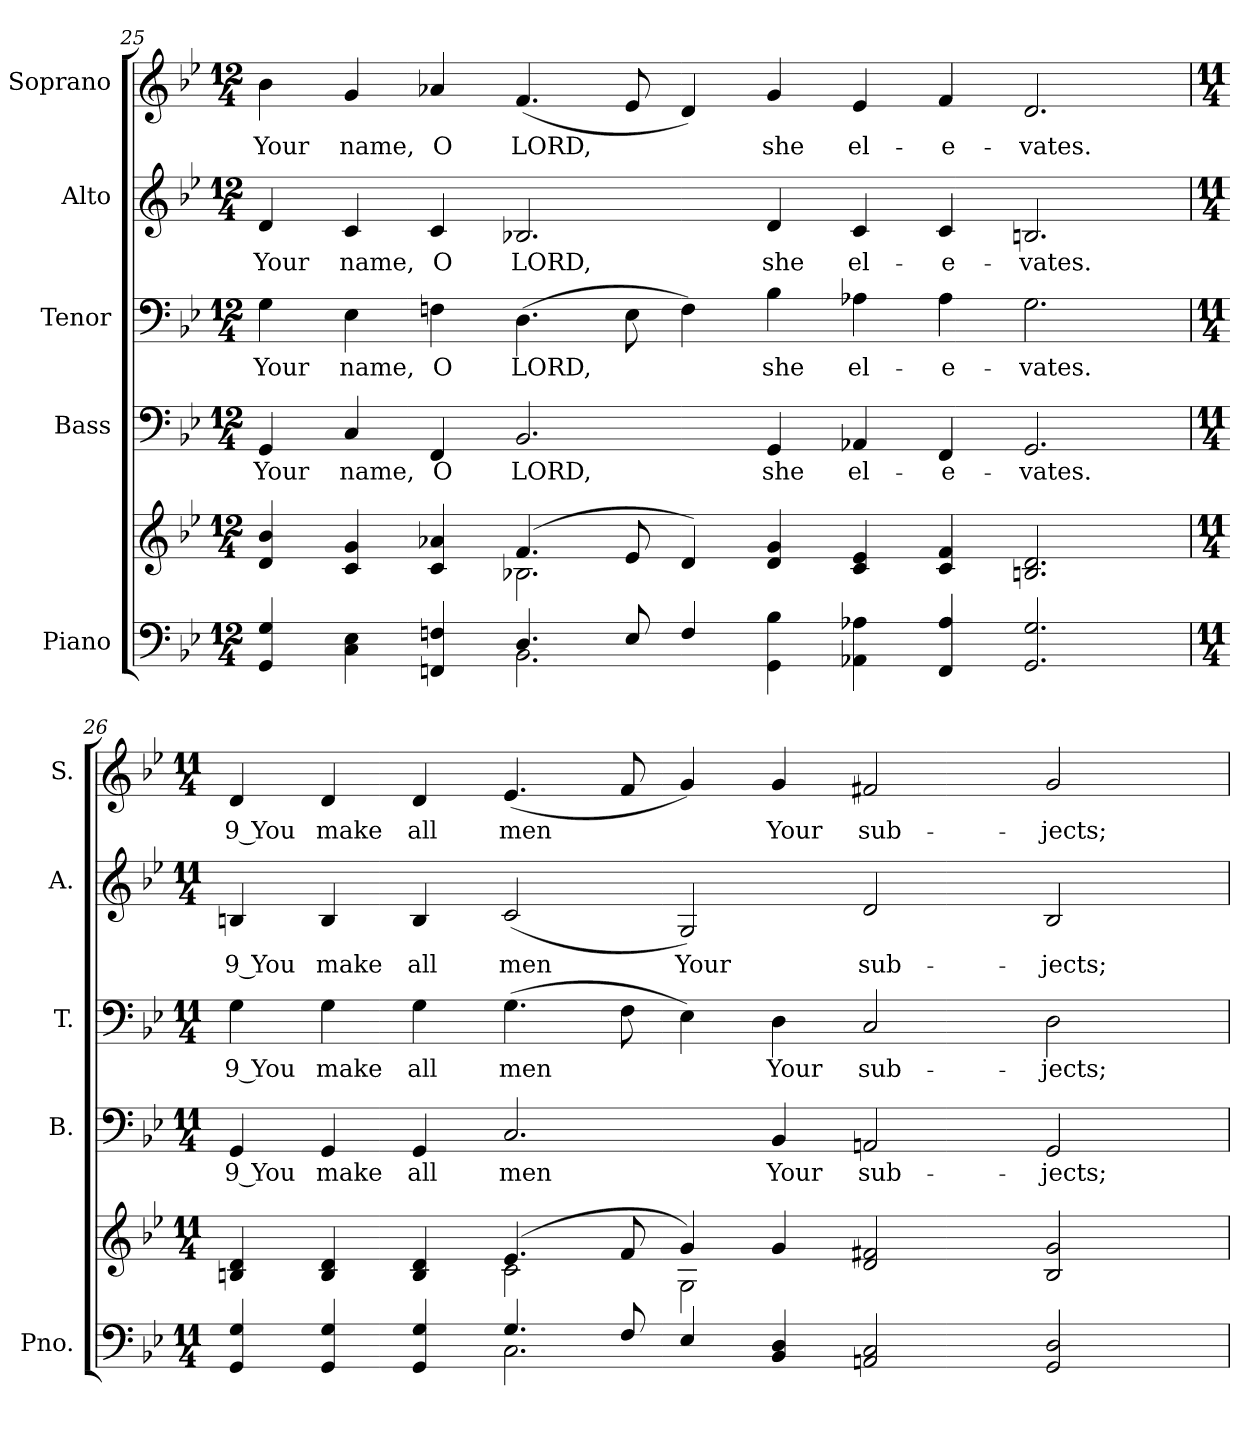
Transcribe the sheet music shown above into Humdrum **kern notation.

**kern	**kern	**kern	**text	**kern	**text	**kern	**text	**kern	**text
*part5	*part5	*part4	*part4	*part3	*part3	*part2	*part2	*part1	*part1
*staff6	*staff5	*staff4	*staff4	*staff3	*staff3	*staff2	*staff2	*staff1	*staff1
*I"Piano	*	*I"Bass	*	*I"Tenor	*	*I"Alto	*	*I"Soprano	*
*I'Pno.	*	*I'B.	*	*I'T.	*	*I'A.	*	*I'S.	*
!!LO:PB:g=z
*clefF4	*clefG2	*clefF4	*	*clefF4	*	*clefG2	*	*clefG2	*
*k[b-e-]	*k[b-e-]	*k[b-e-]	*	*k[b-e-]	*	*k[b-e-]	*	*k[b-e-]	*
*B-:	*B-:	*B-:	*	*B-:	*	*B-:	*	*B-:	*
*M12/4	*M12/4	*M12/4	*	*M12/4	*	*M12/4	*	*M12/4	*
=25	=25	=25	=25	=25	=25	=25	=25	=25	=25
*^	*^	*	*	*	*	*	*	*	*
!	!	!	!	!	!LO:LY:b:color=#000000	!	!	!	!	!	!
!	!	!	!	!	!	!	!LO:LY:b:color=#000000	!	!	!	!
!	!	!	!	!	!	!	!	!	!LO:LY:b:color=#000000	!	!
!	!	!	!	!	!	!	!	!	!	!	!LO:LY:b:color=#000000
4GGi/ 4Gi	2ryy	4di/ 4b-i	2ryy	4GGi/	Your	4Gi\	Your	4di/	Your	4b-i\	Your
!	!	!	!	!	!LO:LY:b:color=#000000	!	!	!	!	!	!
!	!	!	!	!	!	!	!LO:LY:b:color=#000000	!	!	!	!
!	!	!	!	!	!	!	!	!	!LO:LY:b:color=#000000	!	!
!	!	!	!	!	!	!	!	!	!	!	!LO:LY:b:color=#000000
4Ci\ 4E-i	.	4ci/ 4gi	.	4Ci/	name,	4E-i\	name,	4ci/	name,	4gi/	name,
!	!	!	!	!	!LO:LY:b:color=#000000	!	!	!	!	!	!
!	!	!	!	!	!	!	!LO:LY:b:color=#000000	!	!	!	!
!	!	!	!	!	!	!	!	!	!LO:LY:b:color=#000000	!	!
!	!	!	!	!	!	!	!	!	!	!	!LO:LY:b:color=#000000
4FFni/ 4Fni	4ryy	4ci/ 4a-Xi	4ryy	4FFi/	O	4Fni\	O	4ci/	O	4a-Xi/	O
!	!	!	!	!	!LO:LY:b:color=#000000	!	!	!	!	!	!
!	!	!	!	!	!	!	!LO:LY:b:color=#000000	!	!	!	!
!	!	!	!	!	!	!	!	!	!LO:LY:b:color=#000000	!	!
!	!	!	!	!	!	!	!	!	!	!	!LO:LY:b:color=#000000
4.Di/	2.BB-i\	(4.fi/	2.B-Xi\	2.BB-i/	LORD,	(4.Di\	LORD,	2.B-Xi/	LORD,	(4.fi/	LORD,
8E-i/	.	8e-i/	.	.	.	8E-i\	.	.	.	8e-i/	.
4Fi/	.	4di/)	.	.	.	4Fi\)	.	.	.	4di/)	.
!	!	!	!	!	!LO:LY:b:color=#000000	!	!	!	!	!	!
!	!	!	!	!	!	!	!LO:LY:b:color=#000000	!	!	!	!
!	!	!	!	!	!	!	!	!	!LO:LY:b:color=#000000	!	!
!	!	!	!	!	!	!	!	!	!	!	!LO:LY:b:color=#000000
4GGi\ 4B-i	2ryy	4di/ 4gi	2ryy	4GGi/	she	4B-i\	she	4di/	she	4gi/	she
!	!	!	!	!	!LO:LY:b:color=#000000	!	!	!	!	!	!
!	!	!	!	!	!	!	!LO:LY:b:color=#000000	!	!	!	!
!	!	!	!	!	!	!	!	!	!LO:LY:b:color=#000000	!	!
!	!	!	!	!	!	!	!	!	!	!	!LO:LY:b:color=#000000
4AA-Xi\ 4A-Xi	.	4ci/ 4e-i	.	4AA-Xi/	el-	4A-Xi\	el-	4ci/	el-	4e-i/	el-
!	!	!	!	!	!LO:LY:b:color=#000000	!	!	!	!	!	!
!	!	!	!	!	!	!	!LO:LY:b:color=#000000	!	!	!	!
!	!	!	!	!	!	!	!	!	!LO:LY:b:color=#000000	!	!
!	!	!	!	!	!	!	!	!	!	!	!LO:LY:b:color=#000000
4FFi/ 4A-i	1ryy	4ci/ 4fi	1ryy	4FFi/	-e-	4A-i\	-e-	4ci/	-e-	4fi/	-e-
!	!	!	!	!	!LO:LY:b:color=#000000	!	!	!	!	!	!
!	!	!	!	!	!	!	!LO:LY:b:color=#000000	!	!	!	!
!	!	!	!	!	!	!	!	!	!LO:LY:b:color=#000000	!	!
!	!	!	!	!	!	!	!	!	!	!	!LO:LY:b:color=#000000
2.GGi/ 2.Gi	.	2.Bni/ 2.di	.	2.GGi/	-vates.	2.Gi\	-vates.	2.Bni/	-vates.	2.di/	-vates.
=26	=26	=26	=26	=26	=26	=26	=26	=26	=26	=26	=26
*M11/4	*	*M11/4	*	*M11/4	*	*M11/4	*	*M11/4	*	*M11/4	*
!	!	!	!	!	!LO:LY:b:color=#000000	!	!	!	!	!	!
!	!	!	!	!	!	!	!LO:LY:b:color=#000000	!	!	!	!
!	!	!	!	!	!	!	!	!	!LO:LY:b:color=#000000	!	!
!	!	!	!	!	!	!	!	!	!	!	!LO:LY:b:color=#000000
4GGi/ 4Gi	2ryy	4Bni/ 4di	2ryy	4GGi/	9 You	4Gi\	9 You	4Bni/	9 You	4di/	9 You
!	!	!	!	!	!LO:LY:b:color=#000000	!	!	!	!	!	!
!	!	!	!	!	!	!	!LO:LY:b:color=#000000	!	!	!	!
!	!	!	!	!	!	!	!	!	!LO:LY:b:color=#000000	!	!
!	!	!	!	!	!	!	!	!	!	!	!LO:LY:b:color=#000000
4GGi/ 4Gi	.	4Bi/ 4di	.	4GGi/	make	4Gi\	make	4Bi/	make	4di/	make
!	!	!	!	!	!LO:LY:b:color=#000000	!	!	!	!	!	!
!	!	!	!	!	!	!	!LO:LY:b:color=#000000	!	!	!	!
!	!	!	!	!	!	!	!	!	!LO:LY:b:color=#000000	!	!
!	!	!	!	!	!	!	!	!	!	!	!LO:LY:b:color=#000000
4GGi/ 4Gi	4ryy	4Bi/ 4di	4ryy	4GGi/	all	4Gi\	all	4Bi/	all	4di/	all
!	!	!	!	!	!LO:LY:b:color=#000000	!	!	!	!	!	!
!	!	!	!	!	!	!	!LO:LY:b:color=#000000	!	!	!	!
!	!	!	!	!	!	!	!	!	!LO:LY:b:color=#000000	!	!
!	!	!	!	!	!	!	!	!	!	!	!LO:LY:b:color=#000000
4.Gi/	2.Ci\	(4.e-i/	2ci\	2.Ci/	men	(4.Gi\	men	(2ci/	men	(4.e-i/	men
8Fi/	.	8fi/	.	.	.	8Fi\	.	.	.	8fi/	.
!	!	!	!	!	!	!	!	!	!LO:LY:b:color=#000000	!	!
4E-i/	.	4gi/)	2Gi\	.	.	4E-i\)	.	2Gi/)	Your	4gi/)	.
!	!	!	!	!	!LO:LY:b:color=#000000	!	!	!	!	!	!
!	!	!	!	!	!	!	!LO:LY:b:color=#000000	!	!	!	!
!	!	!	!	!	!	!	!	!	!	!	!LO:LY:b:color=#000000
4BB-i/ 4Di	2ryy	4gi/	.	4BB-i/	Your	4Di\	Your	.	.	4gi/	Your
!	!	!	!	!	!LO:LY:b:color=#000000	!	!	!	!	!	!
!	!	!	!	!	!	!	!LO:LY:b:color=#000000	!	!	!	!
!	!	!	!	!	!	!	!	!	!LO:LY:b:color=#000000	!	!
!	!	!	!	!	!	!	!	!	!	!	!LO:LY:b:color=#000000
2AAni/ 2Ci	.	2di/ 2f#Xi	4ryy	2AAni/	sub-	2Ci/	sub-	2di/	sub-	2f#Xi/	sub-
.	2ryy	.	2ryy	.	.	.	.	.	.	.	.
!	!	!	!	!	!LO:LY:b:color=#000000	!	!	!	!	!	!
!	!	!	!	!	!	!	!LO:LY:b:color=#000000	!	!	!	!
!	!	!	!	!	!	!	!	!	!LO:LY:b:color=#000000	!	!
!	!	!	!	!	!	!	!	!	!	!	!LO:LY:b:color=#000000
2GGi/ 2Di	.	2Bi/ 2gi	.	2GGi/	-jects;	2Di\	-jects;	2Bi/	-jects;	2gi/	-jects;
.	4ryy	.	4ryy	.	.	.	.	.	.	.	.
*v	*v	*	*	*	*	*	*	*	*	*	*
*	*v	*v	*	*	*	*	*	*	*	*
=	=	=	=	=	=	=	=	=	=
*-	*-	*-	*-	*-	*-	*-	*-	*-	*-
